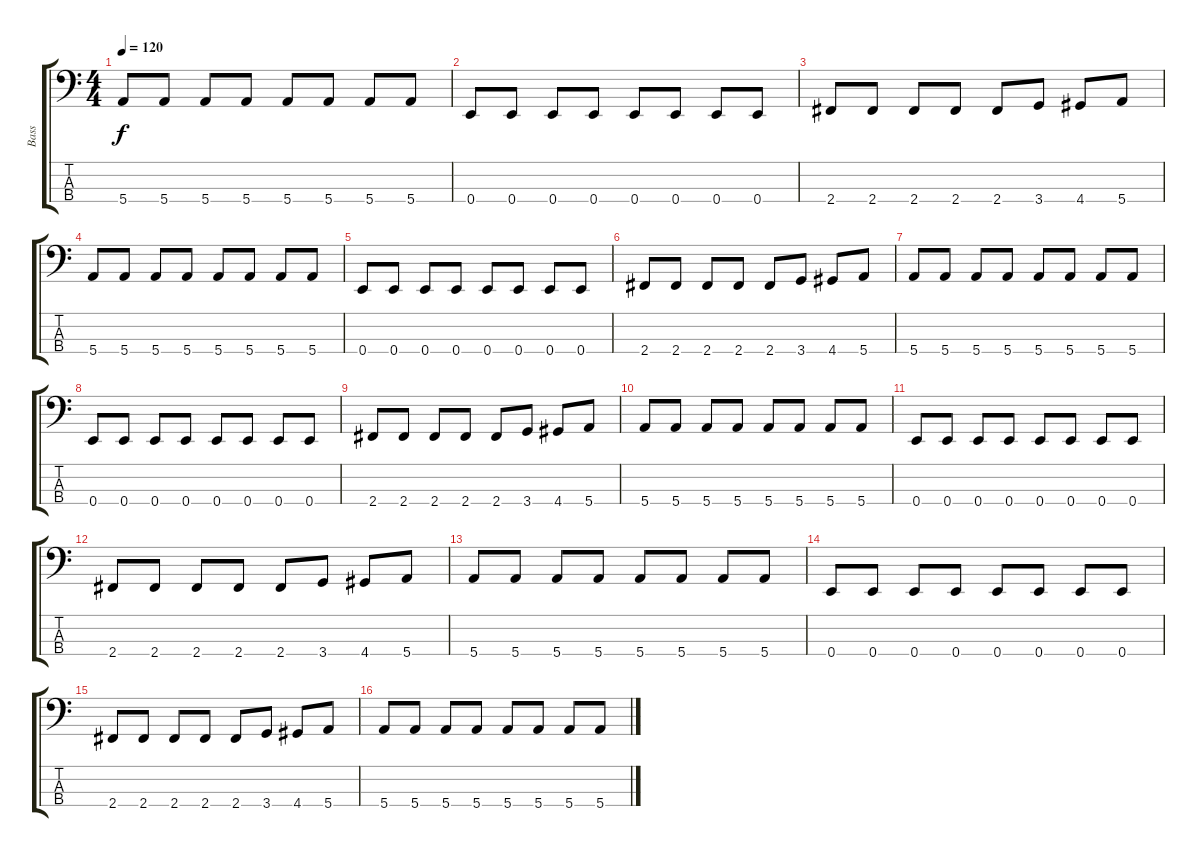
\track ("Bass" "Bass") {instrument electricbassfinger}
\staff {score tabs}
\tuning (G2 D2 A1 E1) {hide}
\ts (4 4)
\tempo 120
\clef f4
\ks c
5.4.8{dy f} 5.4.8 5.4.8 5.4.8 5.4.8 5.4.8 5.4.8 5.4.8 |
0.4.8 0.4.8 0.4.8 0.4.8 0.4.8 0.4.8 0.4.8 0.4.8 |
2.4.8 2.4.8 2.4.8 2.4.8 2.4.8 3.4.8 4.4.8 5.4.8 |
5.4.8 5.4.8 5.4.8 5.4.8 5.4.8 5.4.8 5.4.8 5.4.8 |
0.4.8 0.4.8 0.4.8 0.4.8 0.4.8 0.4.8 0.4.8 0.4.8 |
2.4.8 2.4.8 2.4.8 2.4.8 2.4.8 3.4.8 4.4.8 5.4.8 |
5.4.8 5.4.8 5.4.8 5.4.8 5.4.8 5.4.8 5.4.8 5.4.8 |
0.4.8 0.4.8 0.4.8 0.4.8 0.4.8 0.4.8 0.4.8 0.4.8 |
2.4.8 2.4.8 2.4.8 2.4.8 2.4.8 3.4.8 4.4.8 5.4.8 |
5.4.8 5.4.8 5.4.8 5.4.8 5.4.8 5.4.8 5.4.8 5.4.8 |
0.4.8 0.4.8 0.4.8 0.4.8 0.4.8 0.4.8 0.4.8 0.4.8 |
2.4.8 2.4.8 2.4.8 2.4.8 2.4.8 3.4.8 4.4.8 5.4.8 |
5.4.8 5.4.8 5.4.8 5.4.8 5.4.8 5.4.8 5.4.8 5.4.8 |
0.4.8 0.4.8 0.4.8 0.4.8 0.4.8 0.4.8 0.4.8 0.4.8 |
2.4.8 2.4.8 2.4.8 2.4.8 2.4.8 3.4.8 4.4.8 5.4.8 |
5.4.8 5.4.8 5.4.8 5.4.8 5.4.8 5.4.8 5.4.8 5.4.8
